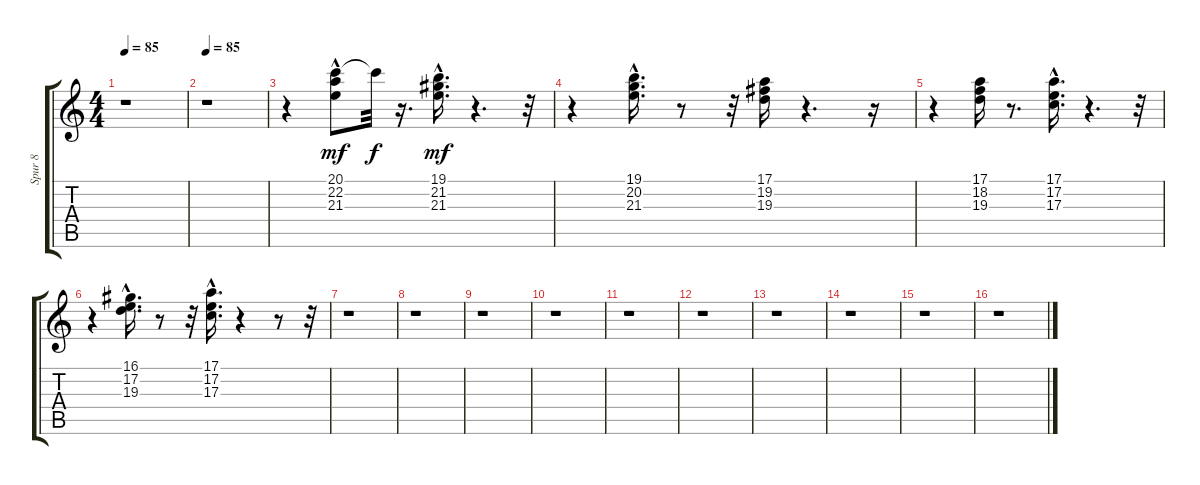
\track ("Spur 8" "Spur 8") {instrument pad5bowed}
\staff {score tabs}
\tuning (E4 B3 G3 D3 A2 E2) {hide}
\ts (4 4)
\tempo 85
\clef g2
\ks c
r.1{dy mf instrument pad5bowed} |
\tempo 85
r.1 |
r.4 (20.1 22.2{hac} 21.3).8{instrument pad5bowed} 20.1{t}.32{dy f} r.16{d} (19.1{hac} 21.2 21.3{hac}).16{d dy mf} r.4{d} r.32 |
r.4 (19.1{hac} 20.2 21.3{hac}).16{d} r.8 r.32 (17.1 19.2 19.3).16 r.4{d} r.16 |
r.4 (17.1 18.2 19.3).16 r.8{d} (17.1{hac} 17.2{hac} 17.3{hac}).16{d} r.4{d} r.32 |
r.4 (16.1{hac} 17.2 19.3{hac}).16{d} r.8 r.32 (17.1 17.2 17.3{hac}).16{d} r.4 r.8 r.32 |
r.1 |
r.1 |
r.1 |
r.1 |
r.1 |
r.1 |
r.1 |
r.1 |
r.1 |
r.1
